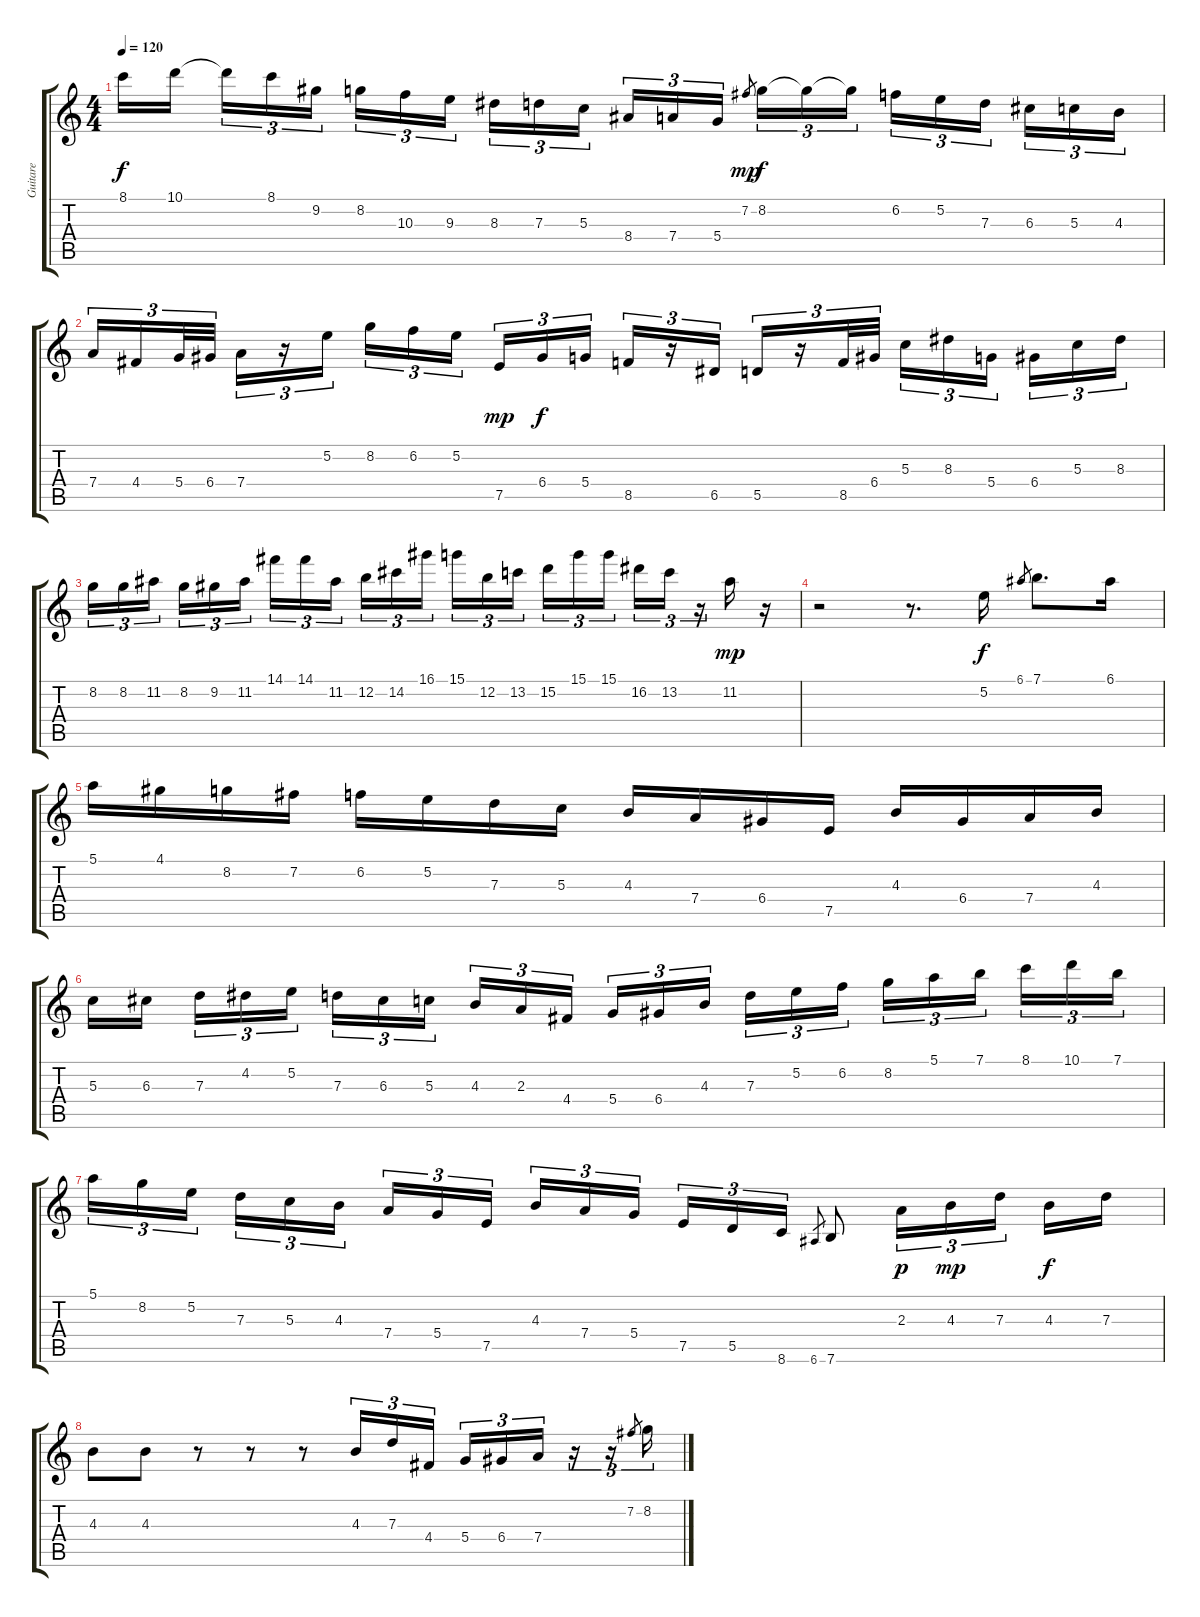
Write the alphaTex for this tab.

\track ("Guitare" "Guitare") {instrument electricguitarjazz}
\staff {score tabs}
\tuning (E4 B3 G3 D3 A2 E2) {hide}
\ts (4 4)
\tempo 120
\clef g2
\ks c
8.1.16{dy f} 10.1.16{beam splitsecondary} 10.1{t}.16{tu (3 2)} 8.1.16{tu (3 2)} 9.2.16{tu (3 2)} 8.2.16{tu (3 2)} 10.3.16{tu (3 2)} 9.3.16{tu (3 2) beam splitsecondary} 8.3.16{tu (3 2)} 7.3.16{tu (3 2)} 5.3.16{tu (3 2)} 8.4.16{tu (3 2)} 7.4.16{tu (3 2)} 5.4.16{tu (3 2)} 7.2.8{gr dy mp beam splitsecondary} 8.2.16{tu (3 2) dy f} 8.2{t}.16{tu (3 2)} 8.2{t}.16{tu (3 2)} 6.2.16{tu (3 2)} 5.2.16{tu (3 2)} 7.3.16{tu (3 2) beam splitsecondary} 6.3.16{tu (3 2)} 5.3.16{tu (3 2)} 4.3.16{tu (3 2)} |
7.4.16{tu (3 2)} 4.4.16{tu (3 2)} 5.4.32{tu (3 2)} 6.4.32{tu (3 2) beam splitsecondary} 7.4.16{tu (3 2)} r.16{tu (3 2)} 5.2.16{tu (3 2)} 8.2.16{tu (3 2)} 6.2.16{tu (3 2)} 5.2.16{tu (3 2) beam splitsecondary} 7.5.16{tu (3 2) dy mp} 6.4.16{tu (3 2) dy f} 5.4.16{tu (3 2)} 8.5.16{tu (3 2)} r.16{tu (3 2)} 6.5.16{tu (3 2)} 5.5.16{tu (3 2)} r.16{tu (3 2)} 8.5.32{tu (3 2)} 6.4.32{tu (3 2)} 5.3.16{tu (3 2)} 8.3.16{tu (3 2)} 5.4.16{tu (3 2) beam splitsecondary} 6.4.16{tu (3 2)} 5.3.16{tu (3 2)} 8.3.16{tu (3 2)} |
8.2.16{tu (3 2)} 8.2.16{tu (3 2)} 11.2.16{tu (3 2) beam splitsecondary} 8.2.16{tu (3 2)} 9.2.16{tu (3 2)} 11.2.16{tu (3 2)} 14.1.16{tu (3 2)} 14.1.16{tu (3 2)} 11.2.16{tu (3 2) beam splitsecondary} 12.2.16{tu (3 2)} 14.2.16{tu (3 2)} 16.1.16{tu (3 2)} 15.1.16{tu (3 2)} 12.2.16{tu (3 2)} 13.2.16{tu (3 2) beam splitsecondary} 15.2.16{tu (3 2)} 15.1.16{tu (3 2)} 15.1.16{tu (3 2)} 16.2.16{tu (3 2)} 13.2.16{tu (3 2)} r.16{tu (3 2)} 11.2.16{dy mp} r.16 |
r.2 r.8{d} 5.2.16{dy f} 6.1.8{gr} 7.1.8{d} 6.1.16 |
5.1.16 4.1.16 8.2.16 7.2.16 6.2.16 5.2.16 7.3.16 5.3.16 4.3.16 7.4.16 6.4.16 7.5.16 4.3.16 6.4.16 7.4.16 4.3.16 |
5.3.16 6.3.16{beam splitsecondary} 7.3.16{tu (3 2)} 4.2.16{tu (3 2)} 5.2.16{tu (3 2)} 7.3.16{tu (3 2)} 6.3.16{tu (3 2)} 5.3.16{tu (3 2) beam splitsecondary} 4.3.16{tu (3 2)} 2.3.16{tu (3 2)} 4.4.16{tu (3 2)} 5.4.16{tu (3 2)} 6.4.16{tu (3 2)} 4.3.16{tu (3 2) beam splitsecondary} 7.3.16{tu (3 2)} 5.2.16{tu (3 2)} 6.2.16{tu (3 2)} 8.2.16{tu (3 2)} 5.1.16{tu (3 2)} 7.1.16{tu (3 2) beam splitsecondary} 8.1.16{tu (3 2)} 10.1.16{tu (3 2)} 7.1.16{tu (3 2)} |
5.1.16{tu (3 2)} 8.2.16{tu (3 2)} 5.2.16{tu (3 2) beam splitsecondary} 7.3.16{tu (3 2)} 5.3.16{tu (3 2)} 4.3.16{tu (3 2)} 7.4.16{tu (3 2)} 5.4.16{tu (3 2)} 7.5.16{tu (3 2) beam splitsecondary} 4.3.16{tu (3 2)} 7.4.16{tu (3 2)} 5.4.16{tu (3 2)} 7.5.16{tu (3 2)} 5.5.16{tu (3 2)} 8.6.16{tu (3 2)} 6.6.8{gr} 7.6.8 2.3.16{tu (3 2) dy p} 4.3.16{tu (3 2) dy mp} 7.3.16{tu (3 2) beam splitsecondary} 4.3.16{dy f} 7.3.16 |
4.3.8 4.3.8 r.8 r.8 r.8 4.3.16{tu (3 2)} 7.3.16{tu (3 2)} 4.4.16{tu (3 2)} 5.4.16{tu (3 2)} 6.4.16{tu (3 2)} 7.4.16{tu (3 2)} r.16{tu (3 2)} r.16{tu (3 2)} 7.2.8{gr} 8.2.16{tu (3 2)}
